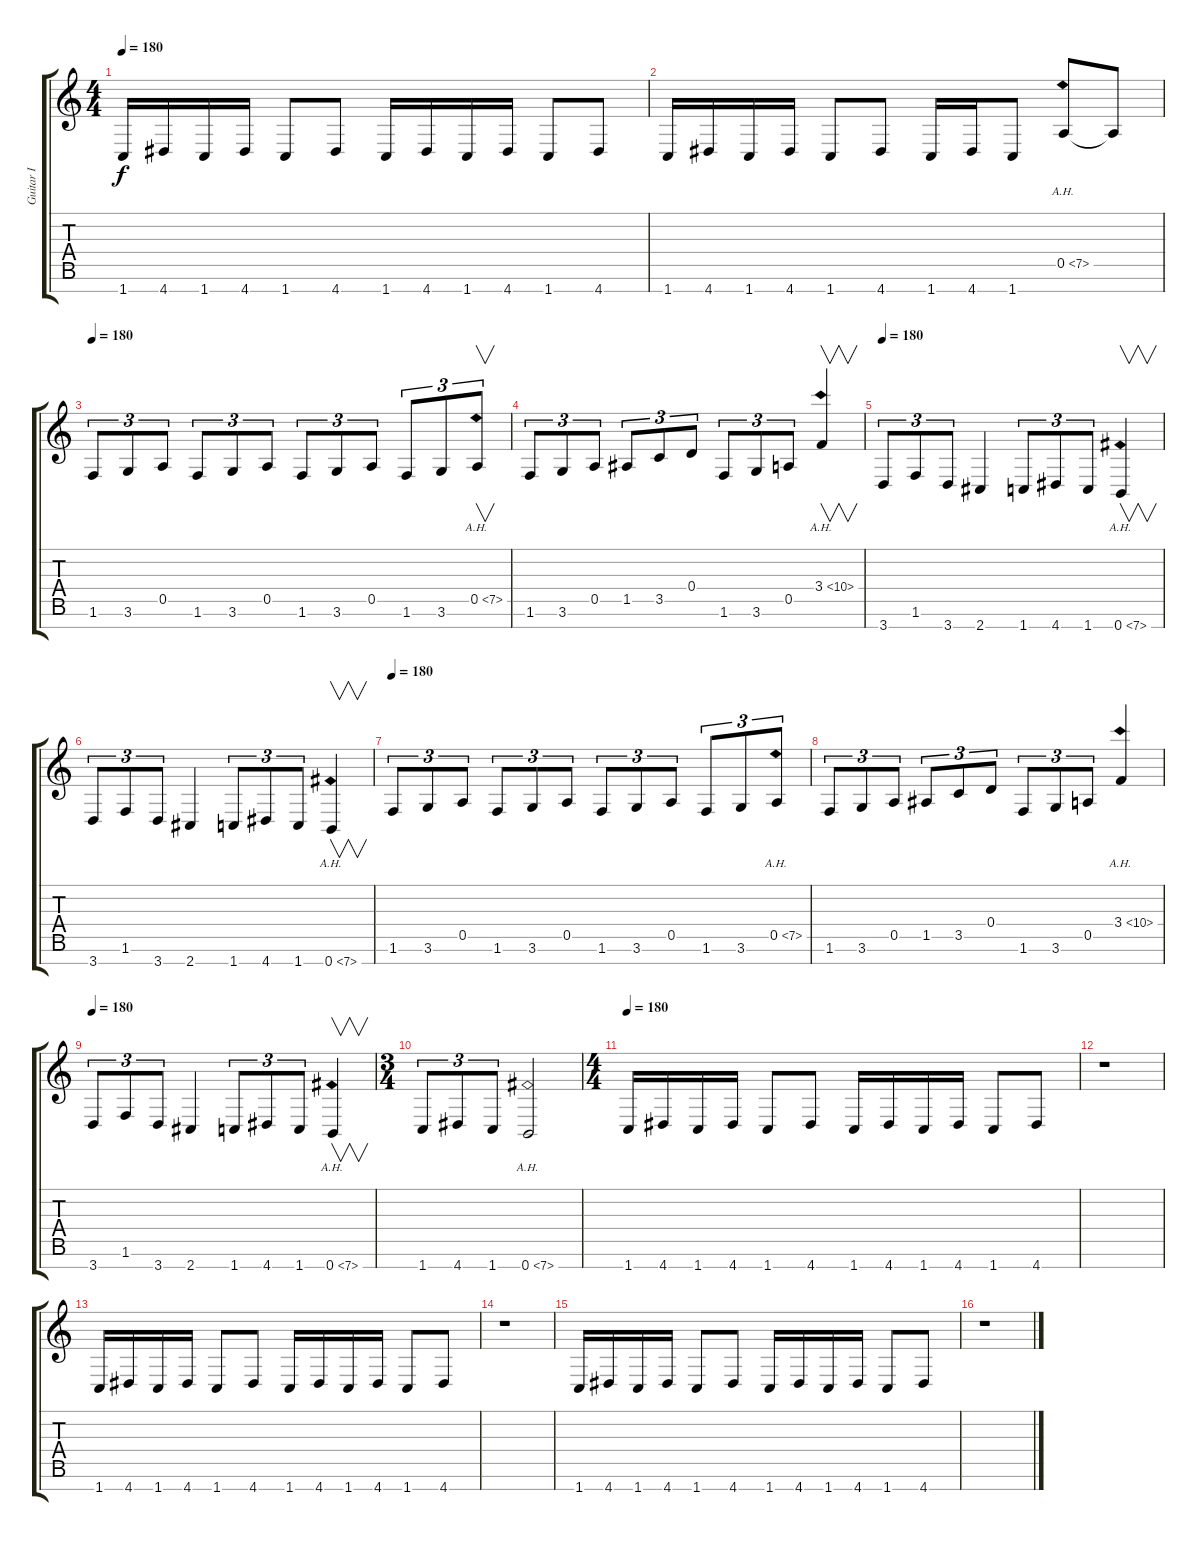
\track ("Guitar I" "Guitar I") {instrument distortionguitar}
\staff {score tabs}
\tuning (E4 B3 G3 D3 A2 E2 B1) {hide}
\ts (4 4)
\tempo 180
\clef g2
\ks c
1.7.16{dy f} 4.7.16 1.7.16 4.7.16 1.7.8 4.7.8 1.7.16 4.7.16 1.7.16 4.7.16 1.7.8 4.7.8 |
1.7.16 4.7.16 1.7.16 4.7.16 1.7.8 4.7.8 1.7.16 4.7.16 1.7.8 0.5{ah 7}.8 0.5{t}.8 |
\tempo 180
1.6.8{tu (3 2)} 3.6.8{tu (3 2)} 0.5.8{tu (3 2)} 1.6.8{tu (3 2)} 3.6.8{tu (3 2)} 0.5.8{tu (3 2)} 1.6.8{tu (3 2)} 3.6.8{tu (3 2)} 0.5.8{tu (3 2)} 1.6.8{tu (3 2)} 3.6.8{tu (3 2)} 0.5{ah 7}.8{v tu (3 2)} |
1.6.8{tu (3 2)} 3.6.8{tu (3 2)} 0.5.8{tu (3 2)} 1.5.8{tu (3 2)} 3.5.8{tu (3 2)} 0.4.8{tu (3 2)} 1.6.8{tu (3 2)} 3.6.8{tu (3 2)} 0.5.8{tu (3 2)} 3.4{ah 7}.4{v} |
\tempo 180
3.7.8{tu (3 2)} 1.6.8{tu (3 2)} 3.7.8{tu (3 2)} 2.7.4 1.7.8{tu (3 2)} 4.7.8{tu (3 2)} 1.7.8{tu (3 2)} 0.7{ah 7}.4{v} |
3.7.8{tu (3 2)} 1.6.8{tu (3 2)} 3.7.8{tu (3 2)} 2.7.4 1.7.8{tu (3 2)} 4.7.8{tu (3 2)} 1.7.8{tu (3 2)} 0.7{ah 7}.4{v} |
\tempo 180
1.6.8{tu (3 2)} 3.6.8{tu (3 2)} 0.5.8{tu (3 2)} 1.6.8{tu (3 2)} 3.6.8{tu (3 2)} 0.5.8{tu (3 2)} 1.6.8{tu (3 2)} 3.6.8{tu (3 2)} 0.5.8{tu (3 2)} 1.6.8{tu (3 2)} 3.6.8{tu (3 2)} 0.5{ah 7}.8{tu (3 2)} |
1.6.8{tu (3 2)} 3.6.8{tu (3 2)} 0.5.8{tu (3 2)} 1.5.8{tu (3 2)} 3.5.8{tu (3 2)} 0.4.8{tu (3 2)} 1.6.8{tu (3 2)} 3.6.8{tu (3 2)} 0.5.8{tu (3 2)} 3.4{ah 7}.4 |
\tempo 180
3.7.8{tu (3 2)} 1.6.8{tu (3 2)} 3.7.8{tu (3 2)} 2.7.4 1.7.8{tu (3 2)} 4.7.8{tu (3 2)} 1.7.8{tu (3 2)} 0.7{ah 7}.4{v} |
\ts (3 4)
1.7.8{tu (3 2)} 4.7.8{tu (3 2)} 1.7.8{tu (3 2)} 0.7{ah 7}.2 |
\ts (4 4)
\tempo 180
1.7.16 4.7.16 1.7.16 4.7.16 1.7.8 4.7.8 1.7.16{balance 0} 4.7.16 1.7.16 4.7.16 1.7.8 4.7.8 |
r.1 |
1.7.16{balance 16} 4.7.16 1.7.16 4.7.16 1.7.8 4.7.8 1.7.16{balance 0} 4.7.16 1.7.16 4.7.16 1.7.8 4.7.8 |
r.1 |
1.7.16{balance 16} 4.7.16 1.7.16 4.7.16 1.7.8 4.7.8 1.7.16{balance 0} 4.7.16 1.7.16 4.7.16 1.7.8 4.7.8 |
r.1
